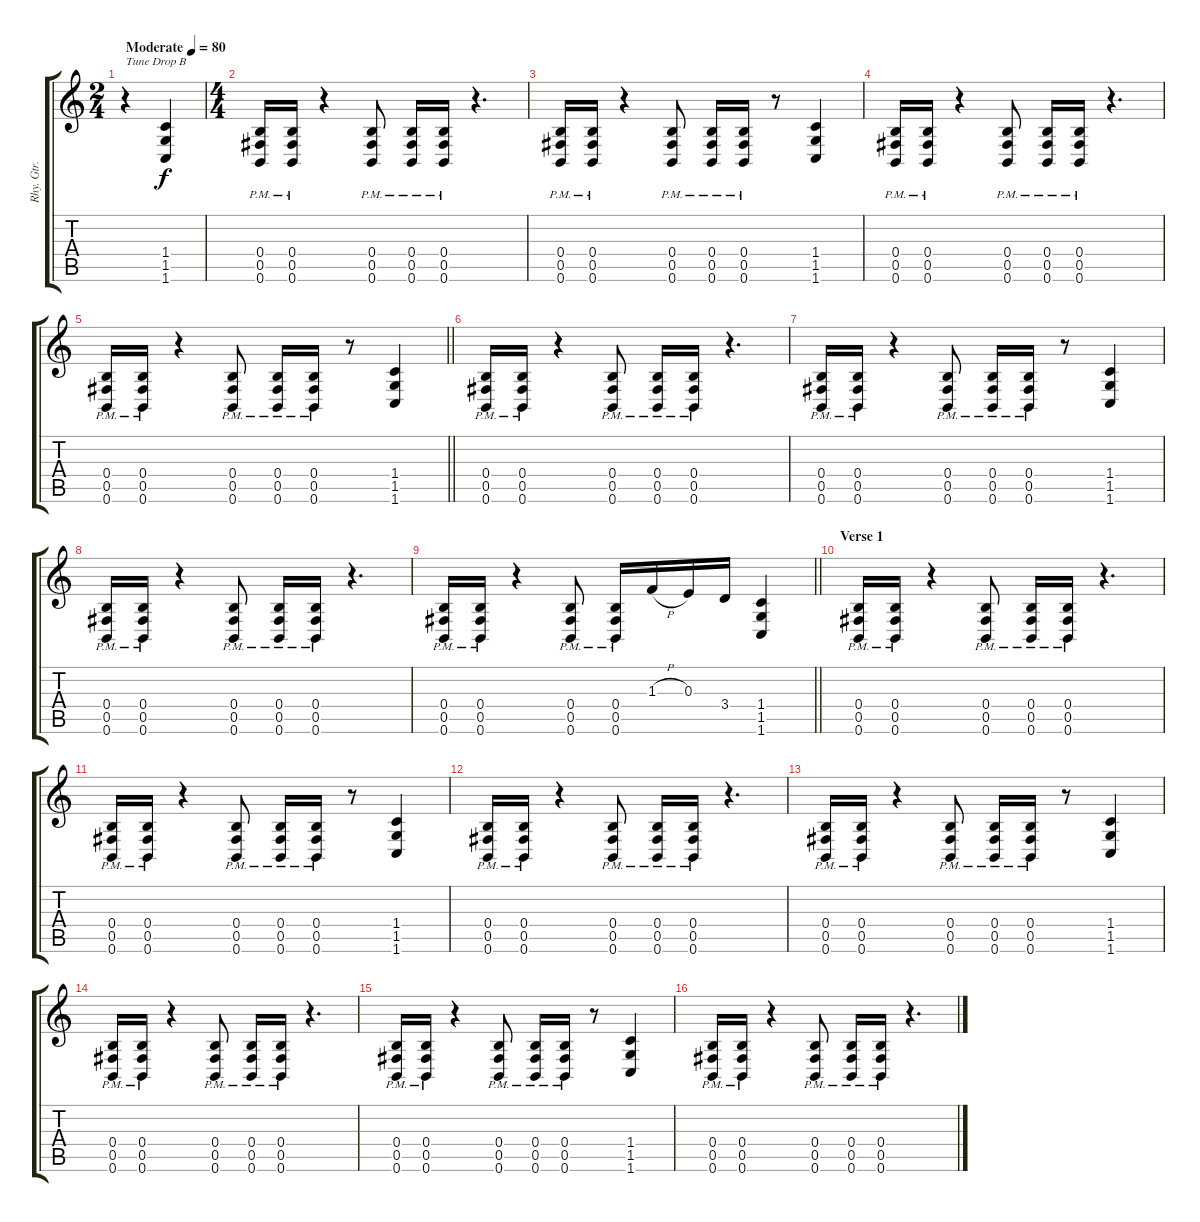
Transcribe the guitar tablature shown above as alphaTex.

\track ("Rhy. Gtr. 1" "Rhy. Gtr. ") {instrument distortionguitar}
\staff {score tabs}
\tuning (Db4 Ab3 E3 B2 Gb2 B1) {hide}
\ts (2 4)
\tempo (80 "Moderate")
\clef g2
\ks c
r.4{txt "Tune Drop B" dy f instrument distortionguitar} (1.4 1.5 1.6).4 |
\ts (4 4)
(0.4{pm} 0.5{pm} 0.6{pm}).16 (0.4{pm} 0.5{pm} 0.6{pm}).16 r.4 (0.4{pm} 0.5{pm} 0.6{pm}).8 (0.4{pm} 0.5{pm} 0.6{pm}).16 (0.4{pm} 0.5{pm} 0.6{pm}).16 r.4{d} |
(0.4{pm} 0.5{pm} 0.6{pm}).16 (0.4{pm} 0.5{pm} 0.6{pm}).16 r.4 (0.4{pm} 0.5{pm} 0.6{pm}).8 (0.4{pm} 0.5{pm} 0.6{pm}).16 (0.4{pm} 0.5{pm} 0.6{pm}).16 r.8 (1.4 1.5 1.6).4 |
(0.4{pm} 0.5{pm} 0.6{pm}).16 (0.4{pm} 0.5{pm} 0.6{pm}).16 r.4 (0.4{pm} 0.5{pm} 0.6{pm}).8 (0.4{pm} 0.5{pm} 0.6{pm}).16 (0.4{pm} 0.5{pm} 0.6{pm}).16 r.4{d} |
\barLineRight lightlight
(0.4{pm} 0.5{pm} 0.6{pm}).16 (0.4{pm} 0.5{pm} 0.6{pm}).16 r.4 (0.4{pm} 0.5{pm} 0.6{pm}).8 (0.4{pm} 0.5{pm} 0.6{pm}).16 (0.4{pm} 0.5{pm} 0.6{pm}).16 r.8 (1.4 1.5 1.6).4 |
\section ("" "")
(0.4{pm} 0.5{pm} 0.6{pm}).16 (0.4{pm} 0.5{pm} 0.6{pm}).16 r.4 (0.4{pm} 0.5{pm} 0.6{pm}).8 (0.4{pm} 0.5{pm} 0.6{pm}).16 (0.4{pm} 0.5{pm} 0.6{pm}).16 r.4{d} |
(0.4{pm} 0.5{pm} 0.6{pm}).16 (0.4{pm} 0.5{pm} 0.6{pm}).16 r.4 (0.4{pm} 0.5{pm} 0.6{pm}).8 (0.4{pm} 0.5{pm} 0.6{pm}).16 (0.4{pm} 0.5{pm} 0.6{pm}).16 r.8 (1.4 1.5 1.6).4 |
(0.4{pm} 0.5{pm} 0.6{pm}).16 (0.4{pm} 0.5{pm} 0.6{pm}).16 r.4 (0.4{pm} 0.5{pm} 0.6{pm}).8 (0.4{pm} 0.5{pm} 0.6{pm}).16 (0.4{pm} 0.5{pm} 0.6{pm}).16 r.4{d} |
\barLineRight lightlight
(0.4{pm} 0.5{pm} 0.6{pm}).16 (0.4{pm} 0.5{pm} 0.6{pm}).16 r.4 (0.4{pm} 0.5{pm} 0.6{pm}).8 (0.4{pm} 0.5{pm} 0.6{pm}).16 1.3{h}.16 0.3.16 3.4.16 (1.4 1.5 1.6).4 |
\section ("" "Verse 1")
(0.4{pm} 0.5{pm} 0.6{pm}).16 (0.4{pm} 0.5{pm} 0.6{pm}).16 r.4 (0.4{pm} 0.5{pm} 0.6{pm}).8 (0.4{pm} 0.5{pm} 0.6{pm}).16 (0.4{pm} 0.5{pm} 0.6{pm}).16 r.4{d} |
(0.4{pm} 0.5{pm} 0.6{pm}).16 (0.4{pm} 0.5{pm} 0.6{pm}).16 r.4 (0.4{pm} 0.5{pm} 0.6{pm}).8 (0.4{pm} 0.5{pm} 0.6{pm}).16 (0.4{pm} 0.5{pm} 0.6{pm}).16 r.8 (1.4 1.5 1.6).4 |
(0.4{pm} 0.5{pm} 0.6{pm}).16 (0.4{pm} 0.5{pm} 0.6{pm}).16 r.4 (0.4{pm} 0.5{pm} 0.6{pm}).8 (0.4{pm} 0.5{pm} 0.6{pm}).16 (0.4{pm} 0.5{pm} 0.6{pm}).16 r.4{d} |
(0.4{pm} 0.5{pm} 0.6{pm}).16 (0.4{pm} 0.5{pm} 0.6{pm}).16 r.4 (0.4{pm} 0.5{pm} 0.6{pm}).8 (0.4{pm} 0.5{pm} 0.6{pm}).16 (0.4{pm} 0.5{pm} 0.6{pm}).16 r.8 (1.4 1.5 1.6).4 |
(0.4{pm} 0.5{pm} 0.6{pm}).16 (0.4{pm} 0.5{pm} 0.6{pm}).16 r.4 (0.4{pm} 0.5{pm} 0.6{pm}).8 (0.4{pm} 0.5{pm} 0.6{pm}).16 (0.4{pm} 0.5{pm} 0.6{pm}).16 r.4{d} |
(0.4{pm} 0.5{pm} 0.6{pm}).16 (0.4{pm} 0.5{pm} 0.6{pm}).16 r.4 (0.4{pm} 0.5{pm} 0.6{pm}).8 (0.4{pm} 0.5{pm} 0.6{pm}).16 (0.4{pm} 0.5{pm} 0.6{pm}).16 r.8 (1.4 1.5 1.6).4 |
(0.4{pm} 0.5{pm} 0.6{pm}).16 (0.4{pm} 0.5{pm} 0.6{pm}).16 r.4 (0.4{pm} 0.5{pm} 0.6{pm}).8 (0.4{pm} 0.5{pm} 0.6{pm}).16 (0.4{pm} 0.5{pm} 0.6{pm}).16 r.4{d}
